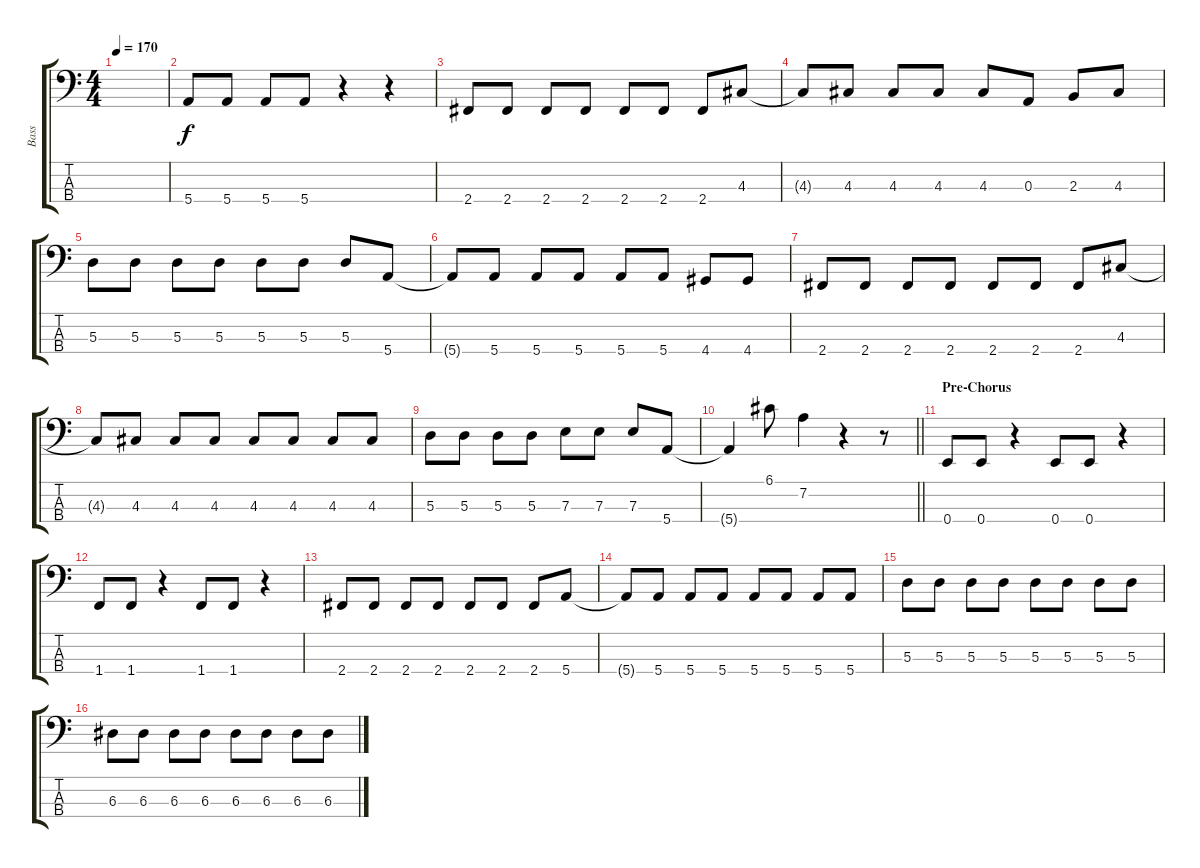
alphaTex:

\track ("Bass" "Bass") {instrument electricbassfinger}
\staff {score tabs}
\tuning (G2 D2 A1 E1) {hide}
\ts (4 4)
\tempo 170
\clef f4
\ks c
|
5.4.8 5.4.8 5.4.8 5.4.8 r.4 r.4 |
2.4.8 2.4.8 2.4.8 2.4.8 2.4.8 2.4.8 2.4.8 4.3.8 |
4.3{t}.8 4.3.8 4.3.8 4.3.8 4.3.8 0.3.8 2.3.8 4.3.8 |
5.3.8 5.3.8 5.3.8 5.3.8 5.3.8 5.3.8 5.3.8 5.4.8 |
5.4{t}.8 5.4.8 5.4.8 5.4.8 5.4.8 5.4.8 4.4.8 4.4.8 |
2.4.8 2.4.8 2.4.8 2.4.8 2.4.8 2.4.8 2.4.8 4.3.8 |
4.3{t}.8 4.3.8 4.3.8 4.3.8 4.3.8 4.3.8 4.3.8 4.3.8 |
5.3.8 5.3.8 5.3.8 5.3.8 7.3.8 7.3.8 7.3.8 5.4.8 |
\barLineRight lightlight
5.4{t}.4 6.1.8 7.2.4 r.4 r.8 |
\section ("" "Pre-Chorus")
0.4.8 0.4.8 r.4 0.4.8 0.4.8 r.4 |
1.4.8 1.4.8 r.4 1.4.8 1.4.8 r.4 |
2.4.8 2.4.8 2.4.8 2.4.8 2.4.8 2.4.8 2.4.8 5.4.8 |
5.4{t}.8 5.4.8 5.4.8 5.4.8 5.4.8 5.4.8 5.4.8 5.4.8 |
5.3.8 5.3.8 5.3.8 5.3.8 5.3.8 5.3.8 5.3.8 5.3.8 |
6.3.8 6.3.8 6.3.8 6.3.8 6.3.8 6.3.8 6.3.8 6.3.8
